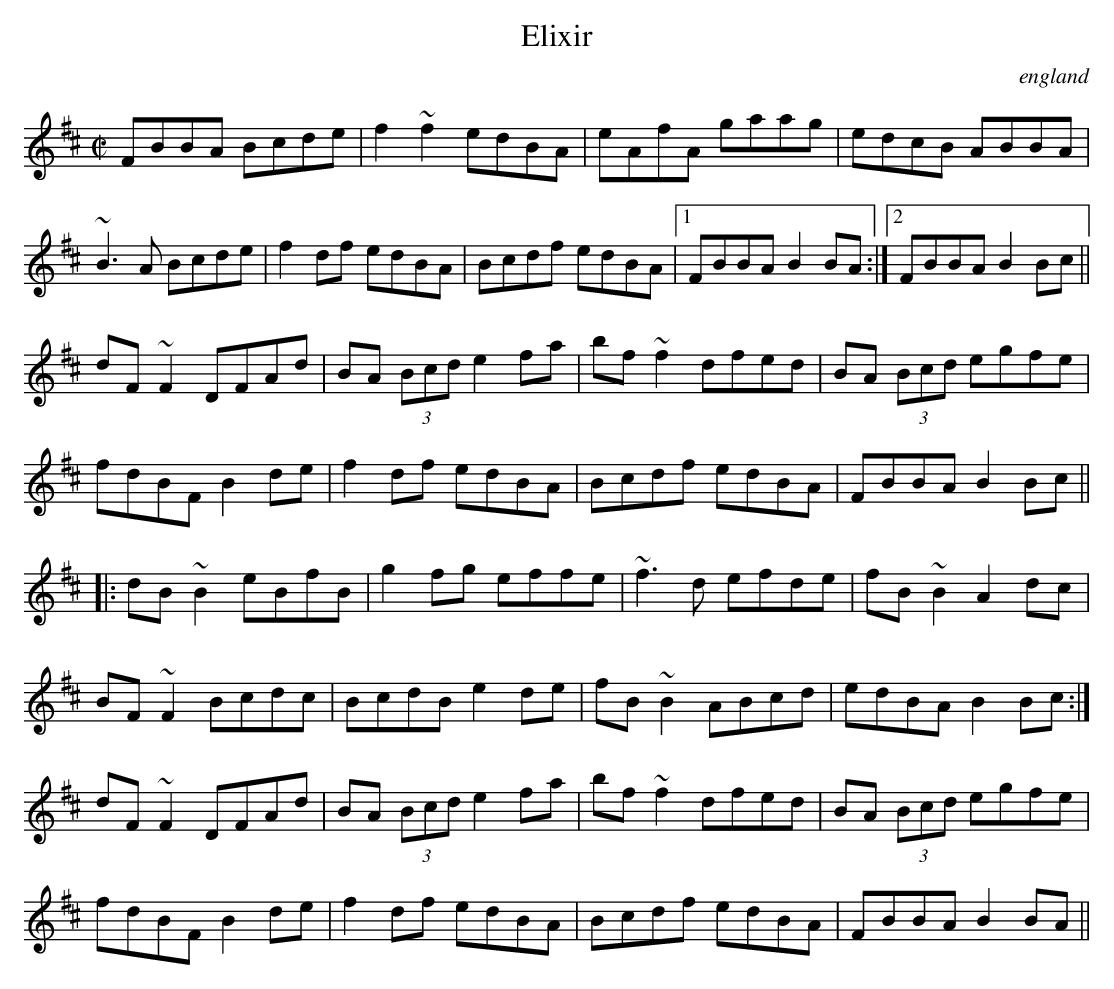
X:1
T:Elixir
O:england
M:C|
K:Bm
FBBA Bcde|f2~f2 edBA|eAfA gaag|edcB ABBA|
~B3A Bcde|f2df edBA|Bcdf edBA|1 FBBA B2BA:|2 FBBA B2Bc||
dF~F2 DFAd|BA (3Bcd e2fa|bf~f2 dfed|BA (3Bcd egfe|
fdBF B2de|f2df edBA|Bcdf edBA|FBBA B2Bc||
|:dB~B2 eBfB|g2fg effe|~f3d efde|fB~B2 A2dc|
BF~F2 Bcdc|BcdB e2de|fB~B2 ABcd|edBA B2Bc:|
dF~F2 DFAd|BA (3Bcd e2fa|bf~f2 dfed|BA (3Bcd egfe|
fdBF B2de|f2df edBA|Bcdf edBA|FBBA B2BA||
